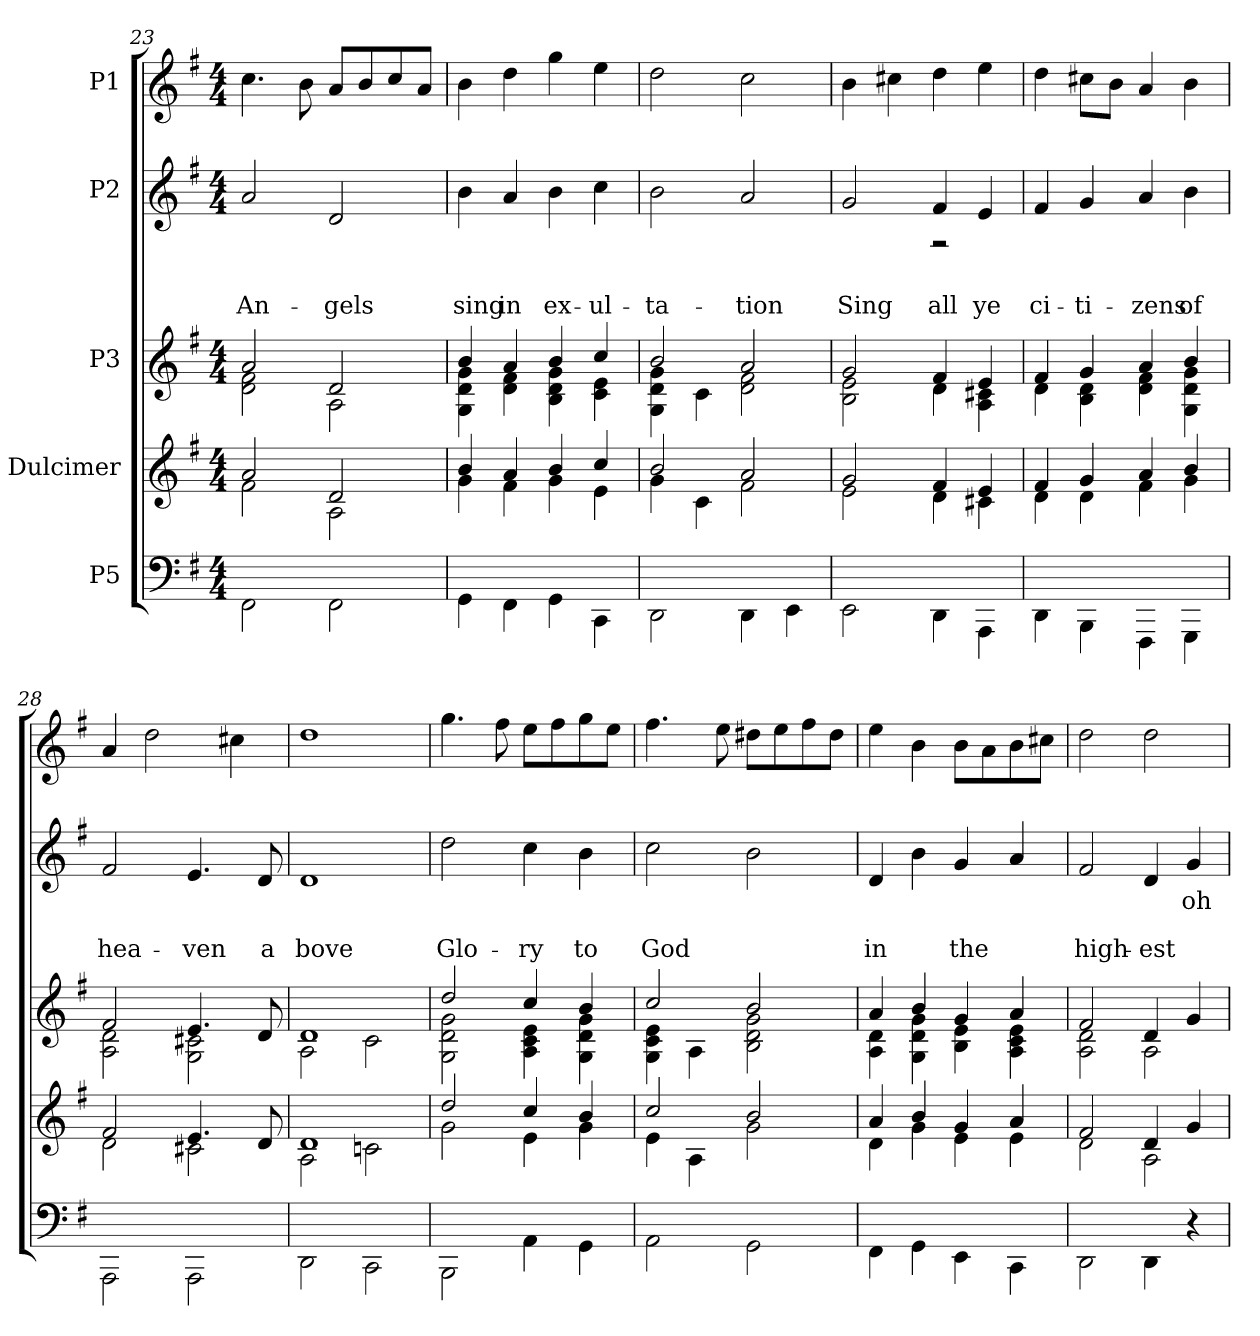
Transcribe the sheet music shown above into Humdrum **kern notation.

**kern	**kern	**kern	**kern	**text	**text	**text	**kern
*part5	*part4	*part3	*part2	*part2	*part2	*part2	*part1
*staff5	*staff4	*staff3	*staff2	*staff2	*staff2	*staff2	*staff1
*I"P5	*I"Dulcimer	*I"P3	*I"P2	*	*	*	*I"P1
*	*clefG2	*	*clefG2	*	*	*	*clefG2
*k[f#]	*k[f#]	*k[f#]	*k[f#]	*	*	*	*k[f#]
*G:	*G:	*G:	*G:	*	*	*	*G:
*M4/4	*M4/4	*M4/4	*M4/4	*	*	*	*M4/4
=23	=23	=23	=23	=23	=23	=23	=23
*	*^	*^	*	*	*	*	*
!	!	!	!	!	!	!	!	!LO:LY:b	!
2FF#\	2a/	2f#\	2a/	2d\ 2f#\	2a/	.	.	An-	4.cc\
.	.	.	.	.	.	.	.	.	8b\
!	!	!	!	!	!	!	!	!LO:LY:b	!
2FF#\	2d/	2A\	2d/	2A\	2d/	.	.	-gels	8a/L
.	.	.	.	.	.	.	.	.	8b/
.	.	.	.	.	.	.	.	.	8cc/
.	.	.	.	.	.	.	.	.	8a/J
=24	=24	=24	=24	=24	=24	=24	=24	=24	=24
!	!	!	!	!	!	!	!	!LO:LY:b	!
4GG\	4b/	4g\	4b/	4G\ 4d\ 4g\	4b\	.	.	sing	4b\
!	!	!	!	!	!	!	!	!LO:LY:b	!
4FF#\	4a/	4f#\	4a/	4d\ 4f#\	4a/	.	.	in	4dd\
!	!	!	!	!	!	!	!	!LO:LY:b	!
4GG\	4b/	4g\	4b/	4B\ 4d\ 4g\	4b\	.	.	ex-	4gg\
!	!	!	!	!	!	!	!	!LO:LY:b	!
4CC\	4cc/	4e\	4cc/	4c\ 4e\	4cc\	.	.	-ul-	4ee\
=25	=25	=25	=25	=25	=25	=25	=25	=25	=25
!	!	!	!	!	!	!	!	!LO:LY:b	!
2DD\	2b/	4g\	2b/	4G\ 4d\ 4g\	2b\	.	.	-ta-	2dd\
.	.	4c\	.	4c\	.	.	.	.	.
!	!	!	!	!	!	!	!	!LO:LY:b	!
4DD\	2a/	2f#\	2a/	2d\ 2f#\	2a/	.	.	-tion	2cc\
4EE\	.	.	.	.	.	.	.	.	.
=26	=26	=26	=26	=26	=26	=26	=26	=26	=26
!	!	!	!	!	!	!	!	!LO:LY:b	!
*	*	*	*	*	*^	*	*	*	*
2EE\	2g/	2e\	2g/	2B\ 2e\	2g/	2ryy	.	.	Sing	4b\
.	.	.	.	.	.	.	.	.	.	4cc#X\
!	!	!	!	!	!	!	!	!	!LO:LY:b	!
4DD\	4f#/	4d\	4f#/	4d\	4f#/	2r	.	.	all	4dd\
!	!	!	!	!	!	!	!	!	!LO:LY:b	!
4AAA\	4e/	4c#X\	4e/	4A\ 4c#\	4e/	.	.	.	ye	4ee\
*	*	*	*	*	*v	*v	*	*	*	*
=27	=27	=27	=27	=27	=27	=27	=27	=27	=27
!	!	!	!	!	!	!	!	!LO:LY:b	!
4DD\	4f#/	4d\	4f#/	4d\	4f#/	.	.	ci-	4dd\
!	!	!	!	!	!	!	!	!LO:LY:b	!
4BBB\	4g/	4d\	4g/	4B\ 4d\	4g/	.	.	-ti-	8cc#X\L
.	.	.	.	.	.	.	.	.	8b\J
!	!	!	!	!	!	!	!	!LO:LY:b	!
4FFF#\	4a/	4f#\	4a/	4d\ 4f#\	4a/	.	.	-zens	4a/
!	!	!	!	!	!	!	!	!LO:LY:b	!
4GGG\	4b/	4g\	4b/	4G\ 4d\ 4g\	4b\	.	.	of	4b\
!!LO:PB:g=z
=28	=28	=28	=28	=28	=28	=28	=28	=28	=28
!	!	!	!	!	!	!	!	!LO:LY:b	!
2AAA\	2f#/	2d\	2f#/	2A\ 2d\	2f#/	.	.	hea-	4a/
.	.	.	.	.	.	.	.	.	2dd\
!	!	!	!	!	!	!	!	!LO:LY:b	!
2AAA\	4.e/	2c#X\	4.e/	2G\ 2c#\	4.e/	.	.	-ven	.
.	.	.	.	.	.	.	.	.	4cc#X\
!	!	!	!	!	!	!	!	!LO:LY:b	!
.	8d/	.	8d/	.	8d/	.	.	a	.
=29	=29	=29	=29	=29	=29	=29	=29	=29	=29
!	!	!	!	!	!	!	!	!LO:LY:b	!
2DD\	1d	2A\	1d	2A\	1d	.	.	bove	1dd
2CC\	.	2cn\	.	2c\	.	.	.	.	.
=30	=30	=30	=30	=30	=30	=30	=30	=30	=30
!	!	!	!	!	!	!	!	!LO:LY:b	!
2BBB\	2dd/	2g\	2dd/	2G\ 2d\ 2g\	2dd\	.	.	Glo-	4.gg\
.	.	.	.	.	.	.	.	.	8ff#\
!	!	!	!	!	!	!	!	!LO:LY:b	!
4AA\	4cc/	4e\	4cc/	4A\ 4c\ 4e\	4cc\	.	.	-ry	8ee\L
.	.	.	.	.	.	.	.	.	8ff#\
!	!	!	!	!	!	!	!	!LO:LY:b	!
4GG\	4b/	4g\	4b/	4G\ 4d\ 4g\	4b\	.	.	to	8gg\
.	.	.	.	.	.	.	.	.	8ee\J
=31	=31	=31	=31	=31	=31	=31	=31	=31	=31
!	!	!	!	!	!	!	!	!LO:LY:b	!
2AA\	2cc/	4e\	2cc/	4G\ 4c\ 4e\	2cc\	.	.	God	4.ff#\
.	.	4A\	.	4A\	.	.	.	.	.
.	.	.	.	.	.	.	.	.	8ee\
2GG\	2b/	2g\	2b/	2B\ 2d\ 2g\	2b\	.	.	.	8dd#X\L
.	.	.	.	.	.	.	.	.	8ee\
.	.	.	.	.	.	.	.	.	8ff#\
.	.	.	.	.	.	.	.	.	8dd#\J
=32	=32	=32	=32	=32	=32	=32	=32	=32	=32
!	!	!	!	!	!	!	!	!LO:LY:b	!
4FF#\	4a/	4d\	4a/	4A\ 4d\	4d/	.	.	in	4ee\
4GG\	4b/	4g\	4b/	4G\ 4d\ 4g\	4b\	.	.	.	4b\
!	!	!	!	!	!	!	!	!LO:LY:b	!
4EE\	4g/	4e\	4g/	4B\ 4e\	4g/	.	.	the	8b\L
.	.	.	.	.	.	.	.	.	8a\
4CC\	4a/	4e\	4a/	4A\ 4c\ 4e\	4a/	.	.	.	8b\
.	.	.	.	.	.	.	.	.	8cc#X\J
=33	=33	=33	=33	=33	=33	=33	=33	=33	=33
!	!	!	!	!	!	!	!	!LO:LY:b	!
2DD\	2f#/	2d\	2f#/	2A\ 2d\	2f#/	.	.	high-	2dd\
!	!	!	!	!	!	!	!	!LO:LY:b	!
4DD\	4d/	2A\	4d/	2A\	4d/	.	.	-est	2dd\
!	!	!	!	!	!	!LO:LY:b	!	!	!
4r	4g/	.	4g/	.	4g/	oh	.	.	.
*	*v	*v	*	*	*	*	*	*	*
*	*	*v	*v	*	*	*	*	*
=	=	=	=	=	=	=	=
*-	*-	*-	*-	*-	*-	*-	*-
